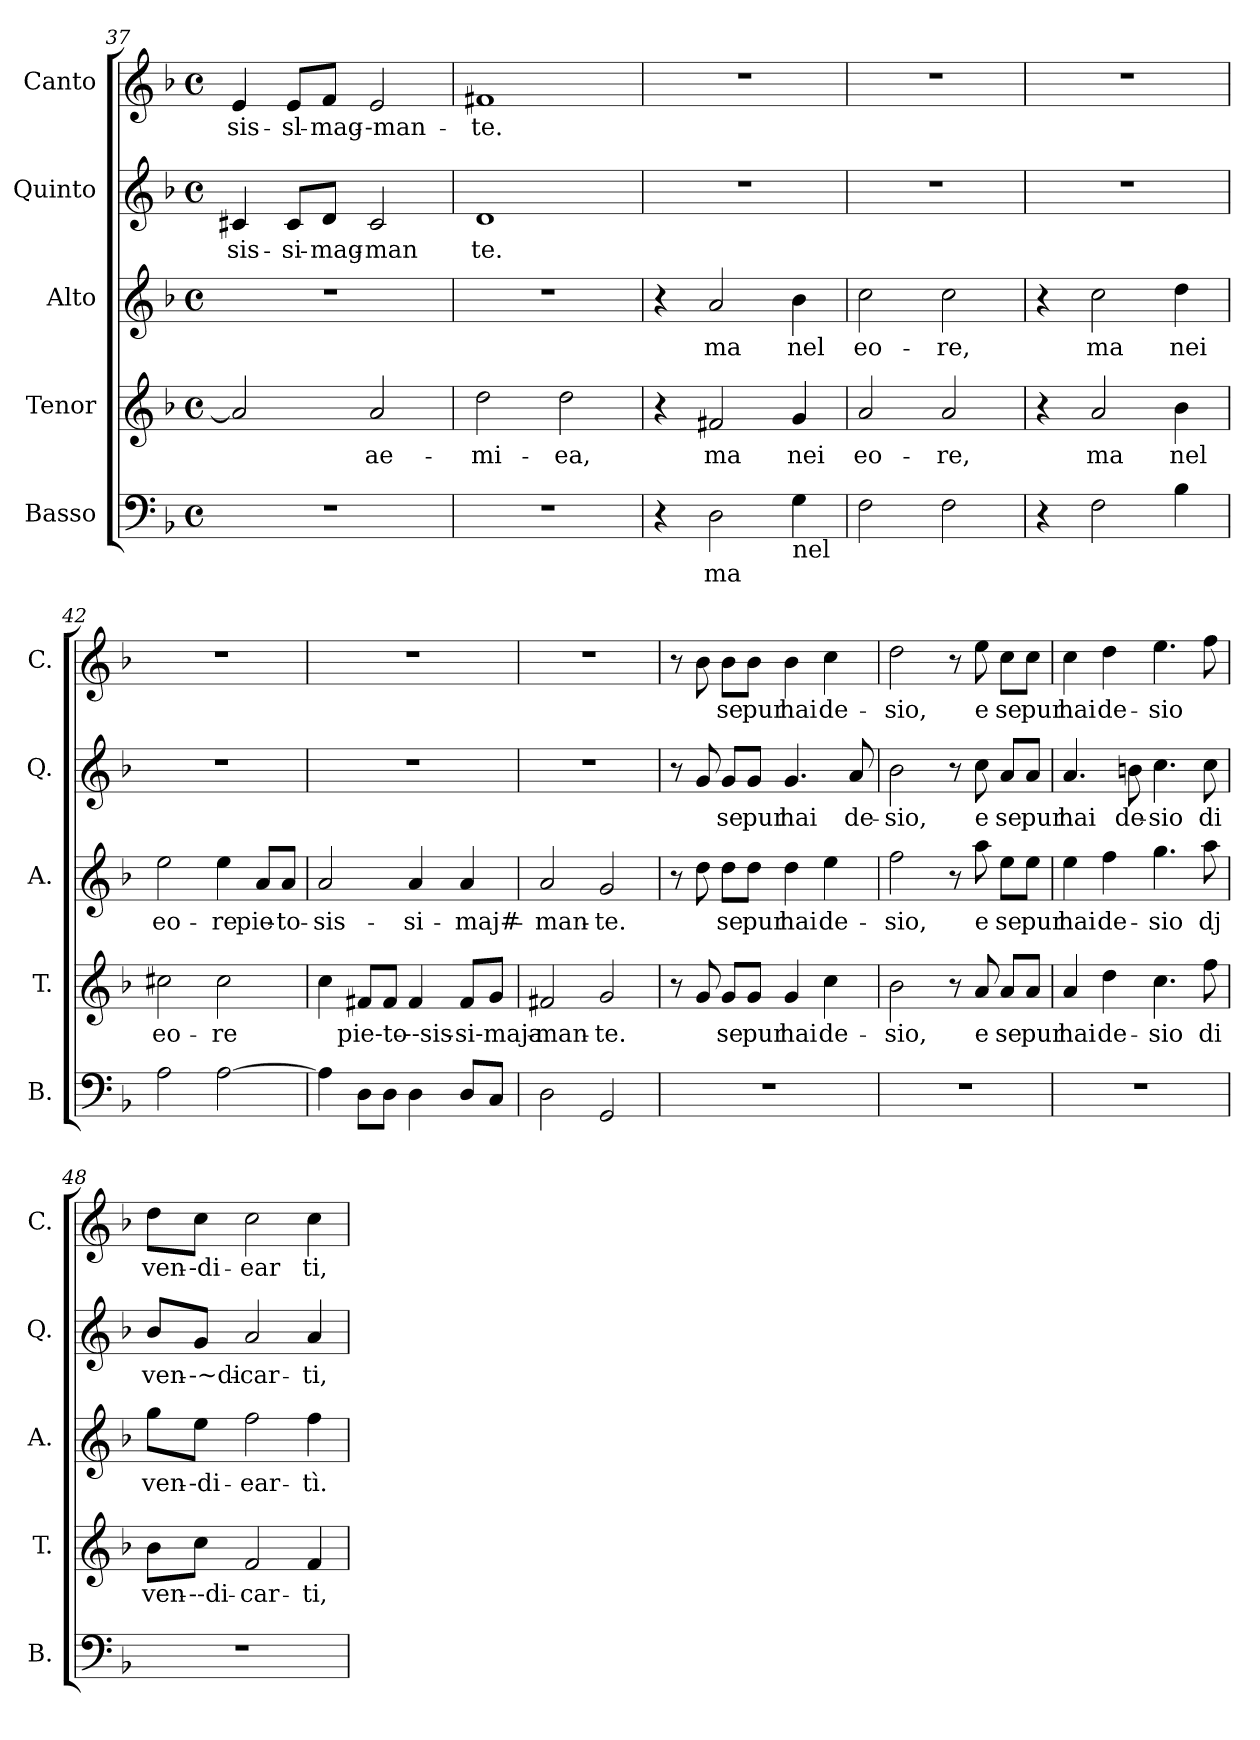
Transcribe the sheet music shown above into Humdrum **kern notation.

**kern	**text	**kern	**text	**kern	**text	**kern	**text	**kern	**text
*part5	*part5	*part4	*part4	*part3	*part3	*part2	*part2	*part1	*part1
*staff5	*staff5	*staff4	*staff4	*staff3	*staff3	*staff2	*staff2	*staff1	*staff1
*I"Basso	*	*I"Tenor	*	*I"Alto	*	*I"Quinto	*	*I"Canto	*
*I'B.	*	*I'T.	*	*I'A.	*	*I'Q.	*	*I'C.	*
*clefF4	*	*clefG2	*	*clefG2	*	*clefG2	*	*clefG2	*
*k[b-]	*	*k[b-]	*	*k[b-]	*	*k[b-]	*	*k[b-]	*
*F:	*	*F:	*	*F:	*	*F:	*	*F:	*
*M4/4	*	*M4/4	*	*M4/4	*	*M4/4	*	*M4/4	*
*met(c)	*	*met(c)	*	*met(c)	*	*met(c)	*	*met(c)	*
=37	=37	=37	=37	=37	=37	=37	=37	=37	=37
!	!	!	!	!	!	!	!LO:LY:b	!	!LO:LY:b
1r	.	2a/]	.	1r	.	4c#X/	-sis-	4e/	-sis-
!	!	!	!	!	!	!	!LO:LY:b	!	!LO:LY:b
.	.	.	.	.	.	8c#/L	-si-	8e/L	-sl-
!	!	!	!	!	!	!	!LO:LY:b	!	!LO:LY:b
.	.	.	.	.	.	8d/J	-mag-	8f/J	-mag-
!	!	!	!LO:LY:b	!	!	!	!LO:LY:b	!	!LO:LY:b
.	.	2a/	-ae-	.	.	2c#/	-man	2e/	--man-
=38	=38	=38	=38	=38	=38	=38	=38	=38	=38
!	!	!	!LO:LY:b	!	!	!	!LO:LY:b	!	!LO:LY:b
1r	.	2dd\	-mi-	1r	.	1d	-te.	1f#X	-te.
!	!	!	!LO:LY:b	!	!	!	!	!	!
.	.	2dd\	-ea,	.	.	.	.	.	.
=39	=39	=39	=39	=39	=39	=39	=39	=39	=39
4r	.	4r	.	4r	.	1r	.	1r	.
!	!LO:LY:b	!	!LO:LY:b	!	!LO:LY:b	!	!	!	!
2D\	-ma	2f#X/	-ma	2a/	-ma	.	.	.	.
!LO:TX:b:t=nel	!	!	!	!	!	!	!	!	!
!	!	!	!LO:LY:b	!	!LO:LY:b	!	!	!	!
4G\	.	4g/	-nei	4b-\	-nel	.	.	.	.
!!LO:LB:g=z
=40	=40	=40	=40	=40	=40	=40	=40	=40	=40
!	!	!	!LO:LY:b	!	!LO:LY:b	!	!	!	!
2F\	.	2a/	-eo-	2cc\	-eo-	1r	.	1r	.
!	!	!	!LO:LY:b	!	!LO:LY:b	!	!	!	!
2F\	.	2a/	-re,	2cc\	-re,	.	.	.	.
=41	=41	=41	=41	=41	=41	=41	=41	=41	=41
4r	.	4r	.	4r	.	1r	.	1r	.
!	!	!	!LO:LY:b	!	!LO:LY:b	!	!	!	!
2F\	.	2a/	-ma	2cc\	-ma	.	.	.	.
!	!	!	!LO:LY:b	!	!LO:LY:b	!	!	!	!
4B-\	.	4b-\	-nel	4dd\	-nei	.	.	.	.
=42	=42	=42	=42	=42	=42	=42	=42	=42	=42
!	!	!	!LO:LY:b	!	!LO:LY:b	!	!	!	!
2A\	.	2cc#X\	-eo-	2ee\	-eo-	1r	.	1r	.
!	!	!	!LO:LY:b	!	!LO:LY:b	!	!	!	!
[2A\	.	2cc#\	-re	4ee\	-re	.	.	.	.
!	!	!	!	!	!LO:LY:b	!	!	!	!
.	.	.	.	8a/L	-pie--	.	.	.	.
!	!	!	!	!	!LO:LY:b	!	!	!	!
.	.	.	.	8a/J	-to-	.	.	.	.
=43	=43	=43	=43	=43	=43	=43	=43	=43	=43
!	!	!	!	!	!LO:LY:b	!	!	!	!
4A\]	.	4cc\	.	2a/	-sis-	1r	.	1r	.
!	!	!	!LO:LY:b	!	!	!	!	!	!
8D\L	.	8f#X/L	-pie-to-	.	.	.	.	.	.
8D\J	.	8f#/J	.	.	.	.	.	.	.
!	!	!	!LO:LY:b	!	!LO:LY:b	!	!	!	!
4D\	.	4f#/	---sis-	4a/	-si-	.	.	.	.
!	!	!	!LO:LY:b	!	!LO:LY:b	!	!	!	!
8D/L	.	8f#/L	-si-maja-	4a/	-maj#-	.	.	.	.
8C/J	.	8g/J	.	.	.	.	.	.	.
=44	=44	=44	=44	=44	=44	=44	=44	=44	=44
!	!	!	!LO:LY:b	!	!LO:LY:b	!	!	!	!
2D\	.	2f#X/	-man-	2a/	-man-	1r	.	1r	.
!	!	!	!LO:LY:b	!	!LO:LY:b	!	!	!	!
2GG/	.	2g/	-te.	2g/	-te.	.	.	.	.
=45	=45	=45	=45	=45	=45	=45	=45	=45	=45
1r	.	8r	.	8r	.	8r	.	8r	.
.	.	8g/	.	8dd\	.	8g/	.	8b-\	.
!	!	!	!LO:LY:b	!	!LO:LY:b	!	!LO:LY:b	!	!LO:LY:b
.	.	8g/L	-se	8dd\L	-se	8g/L	-se	8b-\L	-se
!	!	!	!LO:LY:b	!	!LO:LY:b	!	!LO:LY:b	!	!LO:LY:b
.	.	8g/J	-pur	8dd\J	-pur	8g/J	-pur	8b-\J	-pur
!	!	!	!LO:LY:b	!	!LO:LY:b	!	!LO:LY:b	!	!LO:LY:b
.	.	4g/	-hai	4dd\	-hai	4.g/	-hai	4b-\	-hai
!	!	!	!LO:LY:b	!	!LO:LY:b	!	!	!	!LO:LY:b
.	.	4cc\	-de-	4ee\	-de-	.	.	4cc\	-de-
!	!	!	!	!	!	!	!LO:LY:b	!	!
.	.	.	.	.	.	8a/	-de-	.	.
=46	=46	=46	=46	=46	=46	=46	=46	=46	=46
!	!	!	!LO:LY:b	!	!LO:LY:b	!	!LO:LY:b	!	!LO:LY:b
1r	.	2b-\	-sio,	2ff\	-sio,	2b-\	-sio,	2dd\	-sio,
.	.	8r	.	8r	.	8r	.	8r	.
!	!	!	!LO:LY:b	!	!LO:LY:b	!	!LO:LY:b	!	!LO:LY:b
.	.	8a/	-e	8aa\	-e	8cc\	-e	8ee\	-e
!	!	!	!LO:LY:b	!	!LO:LY:b	!	!LO:LY:b	!	!LO:LY:b
.	.	8a/L	-se	8ee\L	-se	8a/L	-se	8cc\L	-se
!	!	!	!LO:LY:b	!	!LO:LY:b	!	!LO:LY:b	!	!LO:LY:b
.	.	8a/J	-pur	8ee\J	-pur	8a/J	-pur	8cc\J	-pur
!!LO:LB:g=z
=47	=47	=47	=47	=47	=47	=47	=47	=47	=47
!	!	!	!LO:LY:b	!	!LO:LY:b	!	!LO:LY:b	!	!LO:LY:b
1r	.	4a/	-hai	4ee\	-hai	4.a/	-hai	4cc\	-hai
!	!	!	!LO:LY:b	!	!LO:LY:b	!	!	!	!LO:LY:b
.	.	4dd\	-de-	4ff\	-de-	.	.	4dd\	-de-
!	!	!	!	!	!	!	!LO:LY:b	!	!
.	.	.	.	.	.	8bn\	-de--	.	.
!	!	!	!LO:LY:b	!	!LO:LY:b	!	!LO:LY:b	!	!LO:LY:b
.	.	4.cc\	-sio	4.gg\	-sio	4.cc\	-sio	4.ee\	-sio
!	!	!	!LO:LY:b	!	!LO:LY:b	!	!LO:LY:b	!	!
.	.	8ff\	-di	8aa\	-dj	8cc\	-di	8ff\	.
=48	=48	=48	=48	=48	=48	=48	=48	=48	=48
!	!	!	!LO:LY:b	!	!LO:LY:b	!	!LO:LY:b	!	!LO:LY:b
1r	.	8b-\L	-ven-	8gg\L	-ven-	8b-/L	-ven-	8dd\L	-ven-
!	!	!	!LO:LY:b	!	!LO:LY:b	!	!LO:LY:b	!	!LO:LY:b
.	.	8cc\J	---di-	8ee\J	--di-	8g/J	--~di-	8cc\J	--di-
!	!	!	!LO:LY:b	!	!LO:LY:b	!	!LO:LY:b	!	!LO:LY:b
.	.	2f/	-car-	2ff\	-ear-	2a/	-car-	2cc\	-ear
!	!	!	!LO:LY:b	!	!LO:LY:b	!	!LO:LY:b	!	!LO:LY:b
.	.	4f/	-ti,	4ff\	-tì.	4a/	-ti,	4cc\	-ti,
=	=	=	=	=	=	=	=	=	=
*-	*-	*-	*-	*-	*-	*-	*-	*-	*-
